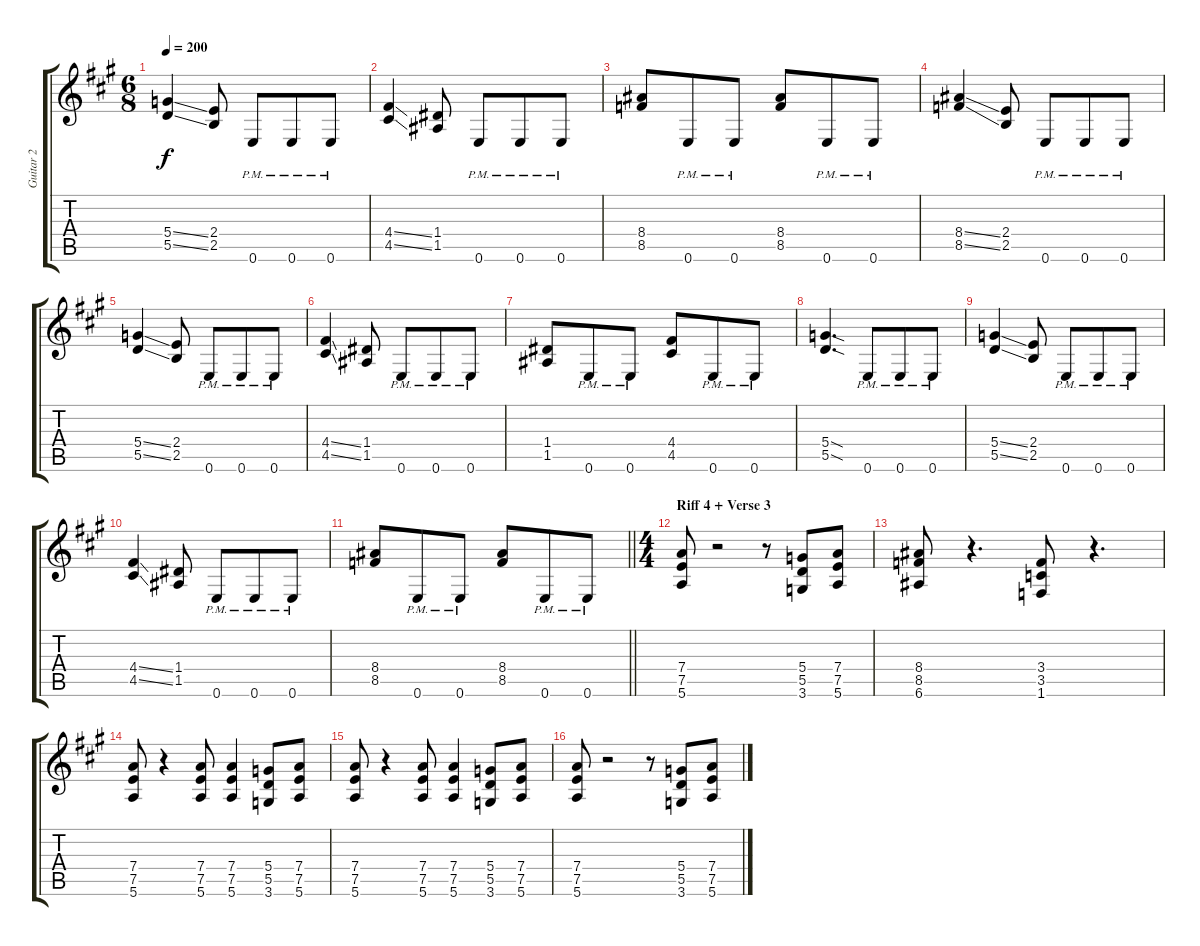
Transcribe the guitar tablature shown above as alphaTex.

\track ("Guitar 2" "Guitar 2") {instrument distortionguitar}
\staff {score tabs}
\tuning (E4 B3 G3 D3 A2 E2) {hide}
\ts (6 8)
\tempo 200
\clef g2
\ks f#minor
(5.4{ss} 5.5{ss}).4{dy f} (2.4 2.5).8 0.6{pm}.8 0.6{pm}.8 0.6{pm}.8 |
(4.4{ss} 4.5{ss}).4 (1.4 1.5).8 0.6{pm}.8 0.6{pm}.8 0.6{pm}.8 |
(8.4 8.5).8 0.6{pm}.8 0.6{pm}.8 (8.4 8.5).8 0.6{pm}.8 0.6{pm}.8 |
(8.4{ss} 8.5{ss}).4 (2.4 2.5).8 0.6{pm}.8 0.6{pm}.8 0.6{pm}.8 |
(5.4{ss} 5.5{ss}).4 (2.4 2.5).8 0.6{pm}.8 0.6{pm}.8 0.6{pm}.8 |
(4.4{ss} 4.5{ss}).4 (1.4 1.5).8 0.6{pm}.8 0.6{pm}.8 0.6{pm}.8 |
(1.4 1.5).8 0.6{pm}.8 0.6{pm}.8 (4.4 4.5).8 0.6{pm}.8 0.6{pm}.8 |
(5.4{sod} 5.5{sod}).4{d} 0.6{pm}.8 0.6{pm}.8 0.6{pm}.8 |
(5.4{ss} 5.5{ss}).4 (2.4 2.5).8 0.6{pm}.8 0.6{pm}.8 0.6{pm}.8 |
(4.4{ss} 4.5{ss}).4 (1.4 1.5).8 0.6{pm}.8 0.6{pm}.8 0.6{pm}.8 |
\barLineRight lightlight
(8.4 8.5).8 0.6{pm}.8 0.6{pm}.8 (8.4 8.5).8 0.6{pm}.8 0.6{pm}.8 |
\ts (4 4)
\section ("" "Riff 4 + Verse 3")
(7.4 7.5 5.6).8 r.2 r.8 (5.4 5.5 3.6).8 (7.4 7.5 5.6).8 |
(8.4 8.5 6.6).8 r.4{d} (3.4 3.5 1.6).8 r.4{d} |
(7.4 7.5 5.6).8 r.4 (7.4 7.5 5.6).8 (7.4 7.5 5.6).4 (5.4 5.5 3.6).8 (7.4 7.5 5.6).8 |
(7.4 7.5 5.6).8 r.4 (7.4 7.5 5.6).8 (7.4 7.5 5.6).4 (5.4 5.5 3.6).8 (7.4 7.5 5.6).8 |
(7.4 7.5 5.6).8 r.2 r.8 (5.4 5.5 3.6).8 (7.4 7.5 5.6).8
